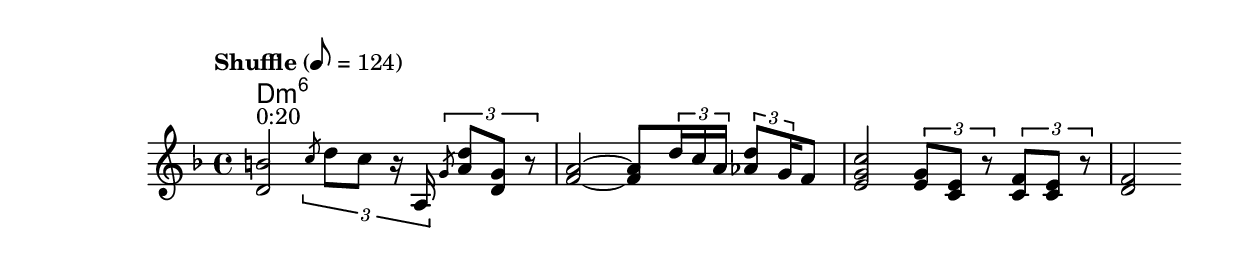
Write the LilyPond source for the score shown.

\version "2.22"


harmonies = \chordmode {
  \set majorSevenSymbol = \markup { maj7 }
  \set noChordSymbol = "" 

  d1:m6
  
}

rhythms = \relative c' {
  \key d \minor
  \time 4/4
  \tempo \markup {
    Shuffle
  } 8 = 124

  <d b'>2^\markup { "0:20" } 
  \tuplet 3/2 { \slashedGrace { c'8 } d8 c8 r16 a,16} \tuplet 3/2{ \slashedGrace { g'8 } <a d>8 <g d>8 r8 }

  <f a>2~ <f a>8
  \tuplet 3/2 { d'16 c16 a16 }
  \tuplet 3/2 { <aes d>8 g16 } f8

  <e g c>2
  \tuplet 3/2 { <e g>8 <c e>8 r8 }
  \tuplet 3/2 { <c f>8 <c e>8 r8 }

  <d f>2

}

<<
  \new ChordNames \harmonies
  \new Staff \rhythms
>>